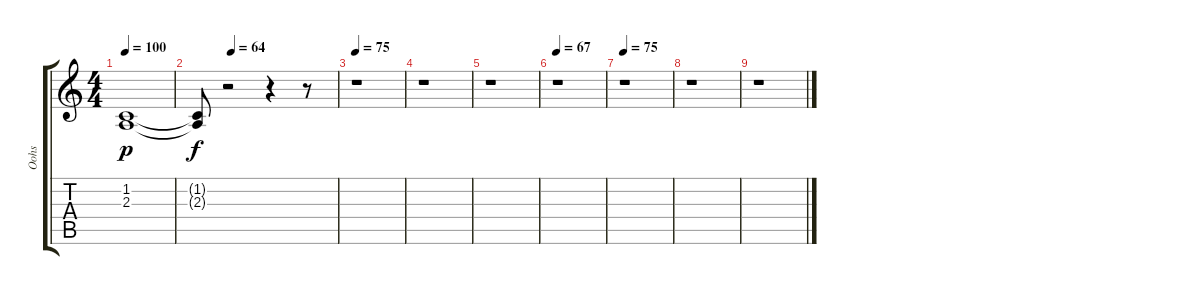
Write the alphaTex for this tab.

\track ("Oohs" "Oohs") {instrument fx7echoes}
\staff {score tabs}
\tuning (E4 B3 G3 D3 A2 E2) {hide}
\ts (4 4)
\tempo 100
\clef g2
\ks c
(1.2 2.3).1{dy p} |
\tempo (64 0.25)
(1.2{t} 2.3{t}).8{dy f} r.2 r.4 r.8 |
\tempo 75
r.1 |
r.1 |
r.1 |
\tempo 67
r.1 |
\tempo 75
r.1 |
r.1 |
r.1
